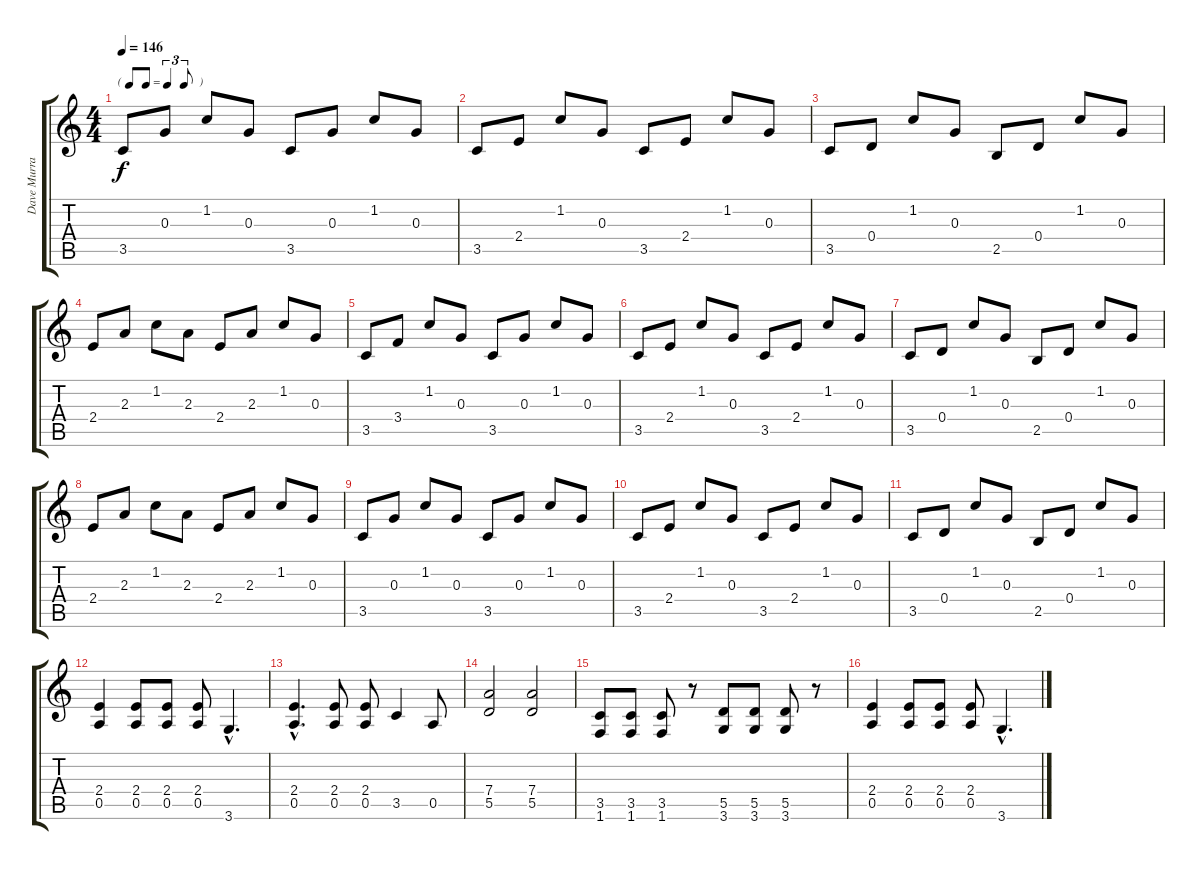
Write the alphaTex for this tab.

\track ("Dave Murray" "Dave Murra") {instrument overdrivenguitar}
\staff {score tabs}
\tuning (E4 B3 G3 D3 A2 E2) {hide}
\ts (4 4)
\tf triplet8th
\tempo 146
\clef g2
\ks c
3.5.8{dy f} 0.3.8 1.2.8 0.3.8 3.5.8 0.3.8 1.2.8 0.3.8 |
3.5.8 2.4.8 1.2.8 0.3.8 3.5.8 2.4.8 1.2.8 0.3.8 |
3.5.8 0.4.8 1.2.8 0.3.8 2.5.8 0.4.8 1.2.8 0.3.8 |
2.4.8 2.3.8 1.2.8 2.3.8 2.4.8 2.3.8 1.2.8 0.3.8 |
3.5.8 3.4.8 1.2.8 0.3.8 3.5.8 0.3.8 1.2.8 0.3.8 |
3.5.8 2.4.8 1.2.8 0.3.8 3.5.8 2.4.8 1.2.8 0.3.8 |
3.5.8 0.4.8 1.2.8 0.3.8 2.5.8 0.4.8 1.2.8 0.3.8 |
2.4.8 2.3.8 1.2.8 2.3.8 2.4.8 2.3.8 1.2.8 0.3.8 |
3.5.8 0.3.8 1.2.8 0.3.8 3.5.8 0.3.8 1.2.8 0.3.8 |
3.5.8 2.4.8 1.2.8 0.3.8 3.5.8 2.4.8 1.2.8 0.3.8 |
3.5.8 0.4.8 1.2.8 0.3.8 2.5.8 0.4.8 1.2.8 0.3.8 |
(2.4 0.5).4{instrument overdrivenguitar} (2.4 0.5).8 (2.4 0.5).8 (2.4 0.5).8 3.6{hac}.4{d} |
(2.4{hac} 0.5{hac}).4{d} (2.4 0.5).8 (2.4 0.5).8 3.5.4 0.5.8 |
(7.4 5.5).2 (7.4 5.5).2 |
(3.5 1.6).8 (3.5 1.6).8 (3.5 1.6).8 r.8 (5.5 3.6).8 (5.5 3.6).8 (5.5 3.6).8 r.8 |
(2.4 0.5).4 (2.4 0.5).8 (2.4 0.5).8 (2.4 0.5).8 3.6{hac}.4{d}
